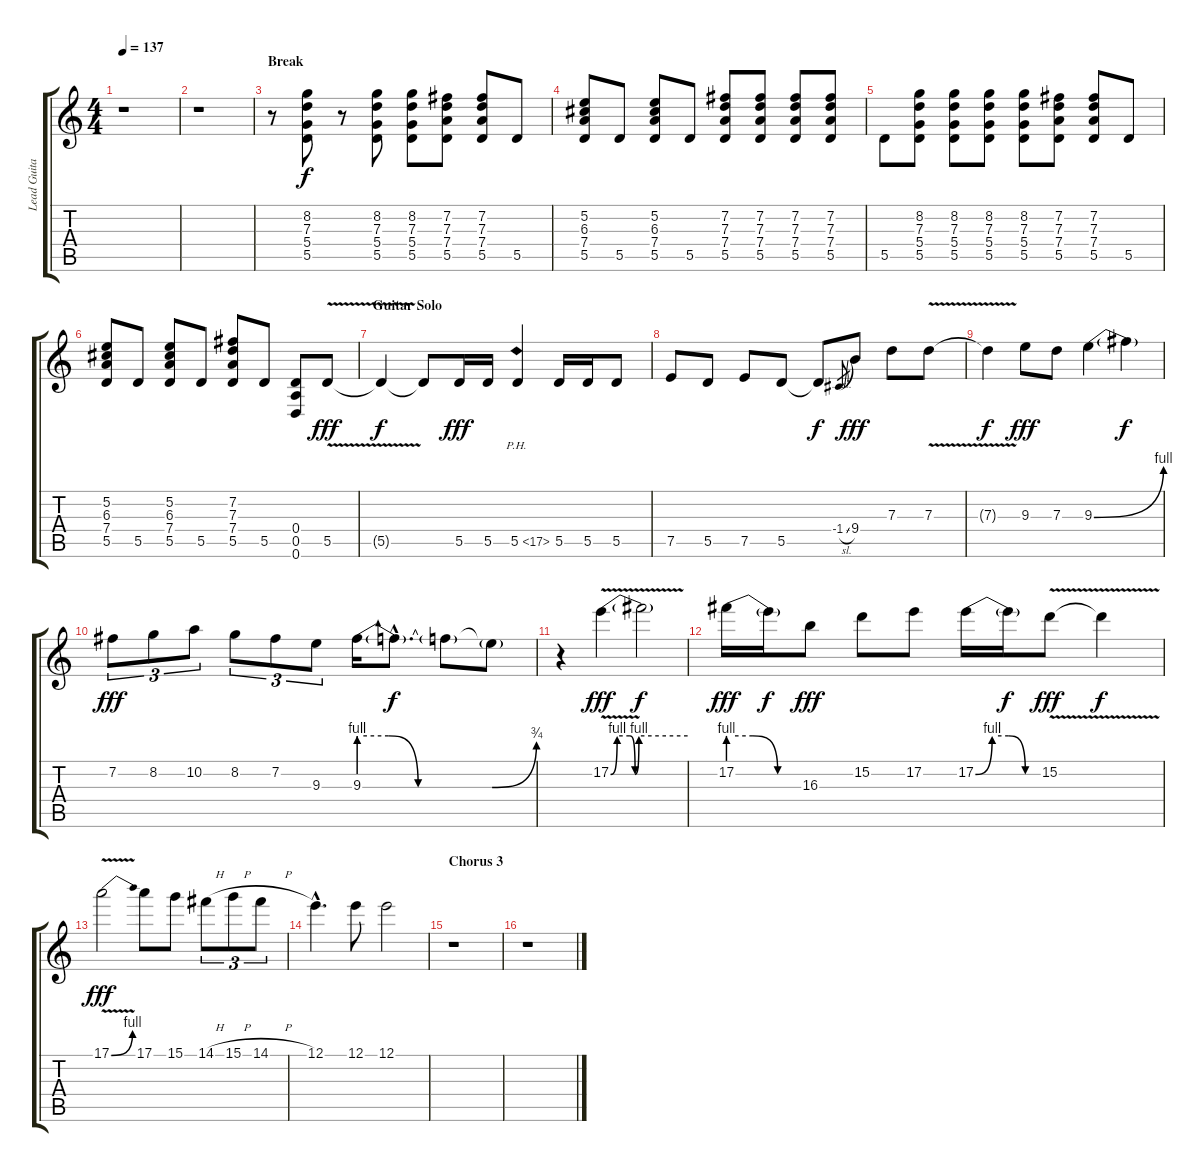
\track ("Lead Guitar" "Lead Guita") {instrument overdrivenguitar}
\staff {score tabs}
\tuning (E4 B3 G3 D3 A2 D2) {hide}
\ts (4 4)
\tempo 137
\clef g2
\ks c
r.1{dy f} |
r.1 |
\section ("" "Break")
r.8 (8.2 7.3 5.4 5.5).8 r.8 (8.2 7.3 5.4 5.5).8 (8.2 7.3 5.4 5.5).8 (7.2 7.3 7.4 5.5).8 (7.2 7.3 7.4 5.5).8 5.5.8 |
(5.2 6.3 7.4 5.5).8 5.5.8 (5.2 6.3 7.4 5.5).8 5.5.8 (7.2 7.3 7.4 5.5).8 (7.2 7.3 7.4 5.5).8 (7.2 7.3 7.4 5.5).8 (7.2 7.3 7.4 5.5).8 |
5.5.8 (8.2 7.3 5.4 5.5).8 (8.2 7.3 5.4 5.5).8 (8.2 7.3 5.4 5.5).8 (8.2 7.3 5.4 5.5).8 (7.2 7.3 7.4 5.5).8 (7.2 7.3 7.4 5.5).8 5.5.8 |
(5.2 6.3 7.4 5.5).8 5.5.8 (5.2 6.3 7.4 5.5).8 5.5.8 (7.2 7.3 7.4 5.5).8 5.5.8 (0.4 0.5 0.6).8 5.5{v}.8{dy fff} |
\section ("" "Guitar Solo")
5.5{t}.4{dy f} 5.5{t}.8 5.5.16{dy fff} 5.5.16 5.5{ph 12}.4 5.5.16 5.5.16 5.5.8 |
7.5.8 5.5.8 7.5.8 5.5.8 5.5{t}.8{dy f} -1.4{sl}.8{gr} 9.4.8{dy fff} 7.3.8 7.3{v}.8 |
7.3{t}.4{dy f} 9.3.8{dy fff} 7.3.8 9.3{be (bend 0 0 60 4)}.4 9.3{t}.4{dy f} |
7.2.8{tu (3 2) dy fff} 8.2.8{tu (3 2)} 10.2.8{tu (3 2)} 8.2.8{tu (3 2)} 7.2.8{tu (3 2)} 9.3.8{tu (3 2)} 9.3{be (custom 0 4 10 4 20 0 45 0 60 3)}.16 9.3{hac t}.8{d dy f} 9.3{t}.8 9.3{t}.8 |
r.4 17.2{be (custom 0 0 5 4 15 4 19 0 22 4 60 4) v}.4{dy fff} 17.2{t}.2{dy f} |
17.2{be (custom 0 4 20 4 40 0 60 0)}.16{dy fff} 17.2{t}.16{dy f} 16.3.8{dy fff} 15.2.8 17.2.8 17.2{be (custom 0 0 15 4 30 4 45 0 60 0)}.16 17.2{t}.16{dy f} 15.2{v}.8{dy fff} 15.2{t}.4{dy f} |
17.1{be (bend 0 0 60 4) v}.2{dy fff} 17.1.8 15.1.8 14.1{h}.8{tu (3 2)} 15.1{h}.8{tu (3 2)} 14.1{h}.8{tu (3 2)} |
12.1{hac}.4{d} 12.1.8 12.1.2 |
\section ("" "Chorus 3")
r.1 |
r.1
